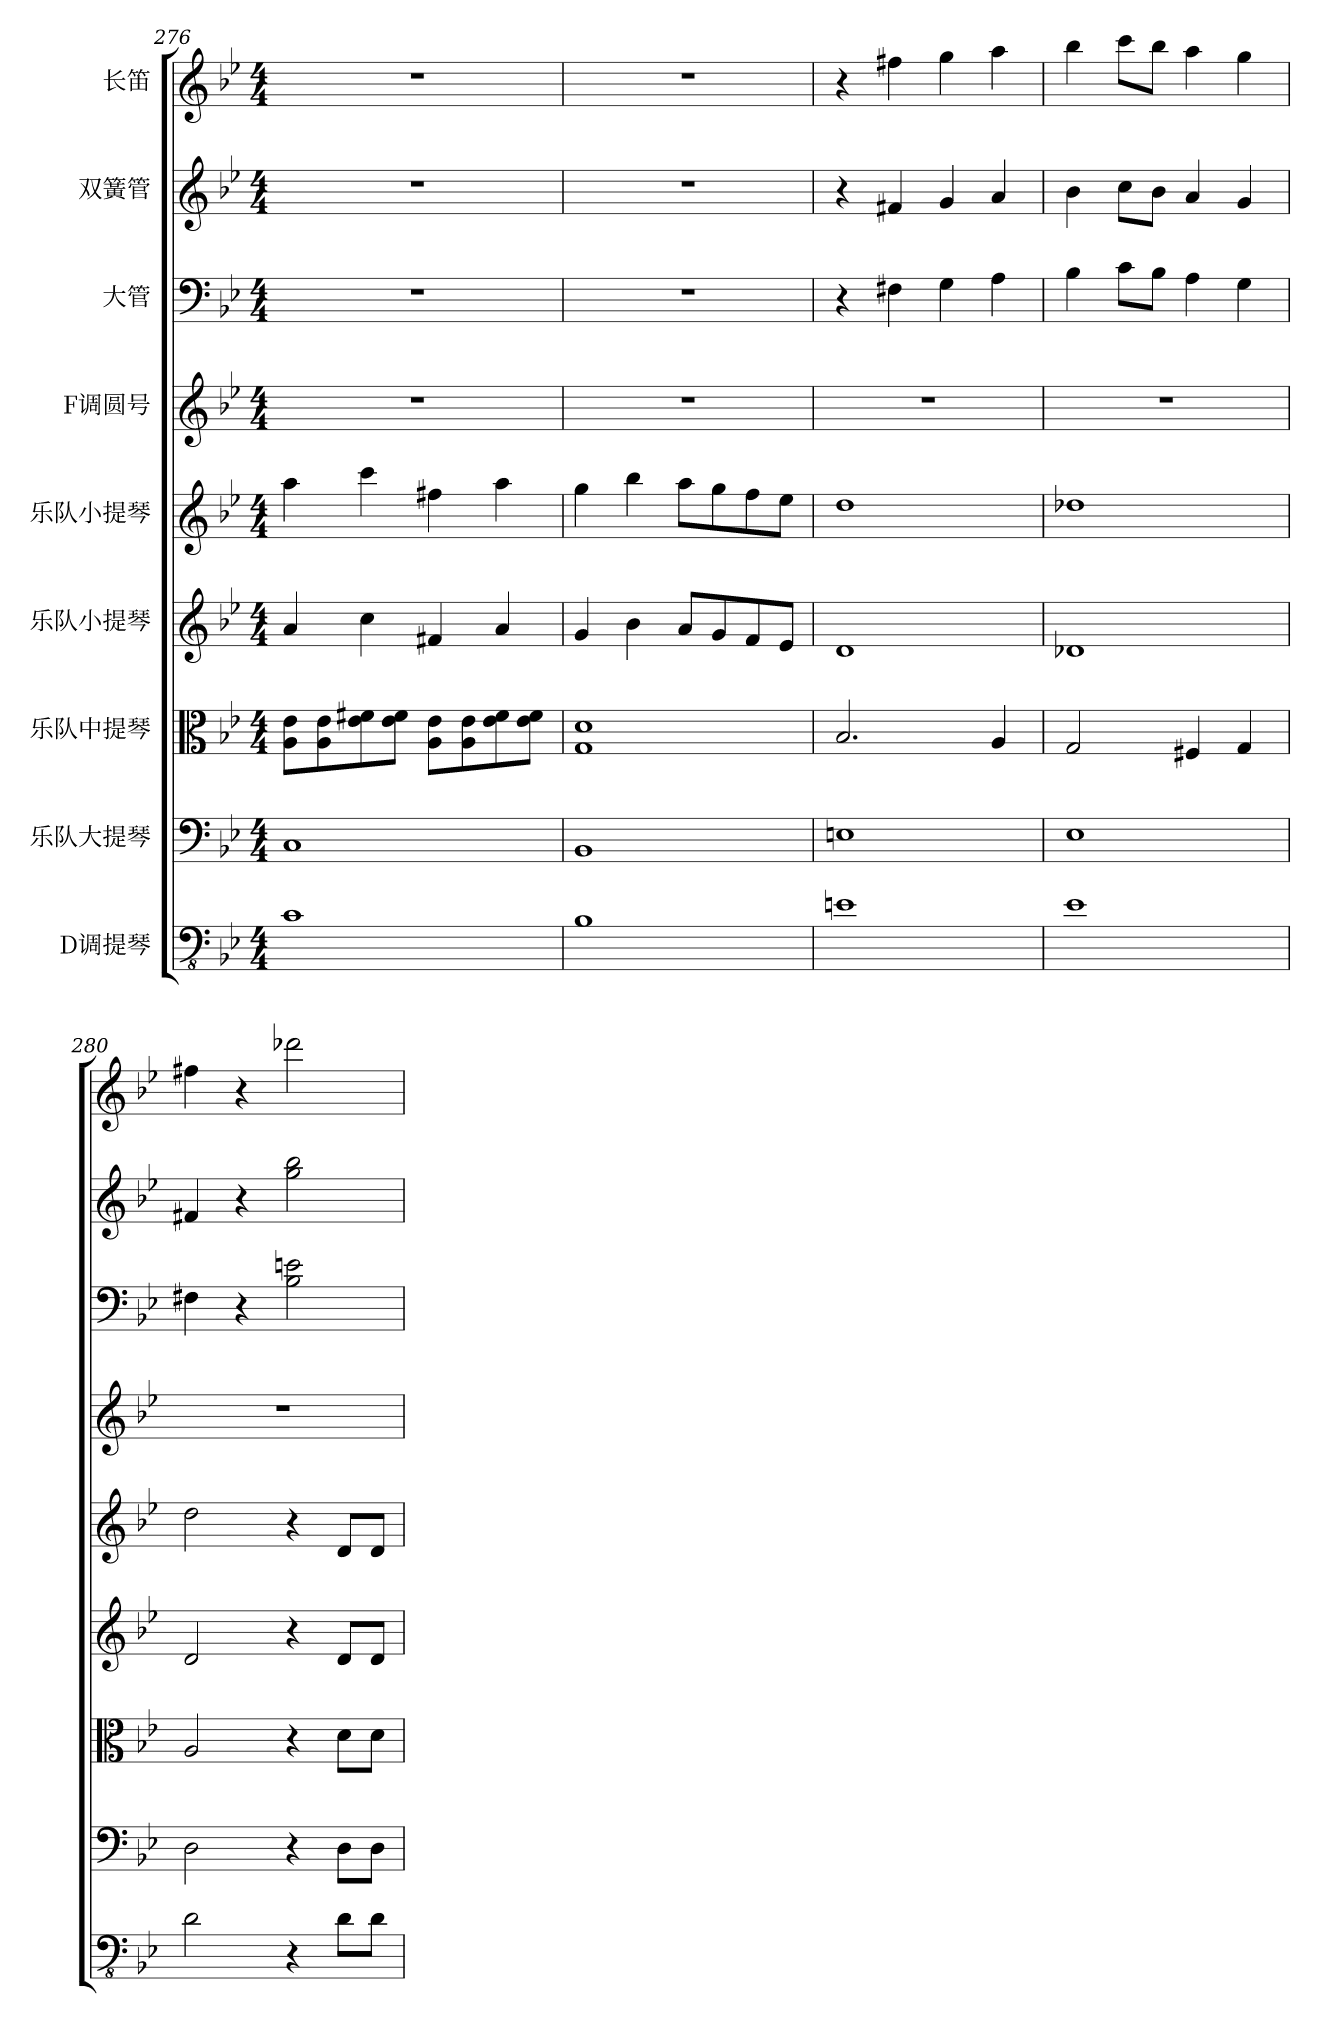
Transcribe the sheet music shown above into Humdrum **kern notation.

**kern	**kern	**kern	**kern	**kern	**kern	**kern	**kern	**kern
*part9	*part8	*part7	*part6	*part5	*part4	*part3	*part2	*part1
*staff9	*staff8	*staff7	*staff6	*staff5	*staff4	*staff3	*staff2	*staff1
*I"D调提琴	*I"乐队大提琴	*I"乐队中提琴	*I"乐队小提琴	*I"乐队小提琴	*I"F调圆号	*I"大管	*I"双簧管	*I"长笛
*clefFv4	*clefF4	*clefC3	*clefG2	*clefG2	*clefG2	*clefF4	*clefG2	*clefG2
*ITrd7c12	*	*	*	*	*ITrd4c7	*	*	*
*k[b-e-]	*k[b-e-]	*k[b-e-]	*k[b-e-]	*k[b-e-]	*k[b-e-a-]	*k[b-e-]	*k[b-e-]	*k[b-e-]
*M4/4	*M4/4	*M4/4	*M4/4	*M4/4	*M4/4	*M4/4	*M4/4	*M4/4
=276	=276	=276	=276	=276	=276	=276	=276	=276
1CC	1C	8A\ 8e-\L	4a/	4aa\	1r	1r	1r	1r
.	.	8A\ 8e-\	.	.	.	.	.	.
.	.	8e-\ 8f#X\	4cc\	4ccc\	.	.	.	.
.	.	8e-\ 8f#\J	.	.	.	.	.	.
.	.	8A\ 8e-\L	4f#X/	4ff#X\	.	.	.	.
.	.	8A\ 8e-\	.	.	.	.	.	.
.	.	8e-\ 8f#\	4a/	4aa\	.	.	.	.
.	.	8e-\ 8f#\J	.	.	.	.	.	.
=277	=277	=277	=277	=277	=277	=277	=277	=277
1BBB-	1BB-	1G 1d	4g/	4gg\	1r	1r	1r	1r
.	.	.	4b-\	4bb-\	.	.	.	.
.	.	.	8a/L	8aa\L	.	.	.	.
.	.	.	8g/	8gg\	.	.	.	.
.	.	.	8f/	8ff\	.	.	.	.
.	.	.	8e-/J	8ee-\J	.	.	.	.
!!LO:PB:g=z
=278	=278	=278	=278	=278	=278	=278	=278	=278
1EEn	1En	2.B-/	1d	1dd	1r	4r	4r	4r
.	.	.	.	.	.	4F#X\	4f#X/	4ff#X\
.	.	.	.	.	.	4G\	4g/	4gg\
.	.	4A/	.	.	.	4A\	4a/	4aa\
=279	=279	=279	=279	=279	=279	=279	=279	=279
1EE-	1E-	2G/	1d-X	1dd-X	1r	4B-\	4b-\	4bb-\
.	.	.	.	.	.	8c\L	8cc\L	8ccc\L
.	.	.	.	.	.	8B-\J	8b-\J	8bb-\J
.	.	4F#X/	.	.	.	4A\	4a/	4aa\
.	.	4G/	.	.	.	4G\	4g/	4gg\
=280	=280	=280	=280	=280	=280	=280	=280	=280
2DD\	2D\	2A/	2d/	2dd\	1r	4F#X\	4f#X/	4ff#X\
.	.	.	.	.	.	4r	4r	4r
4r	4r	4r	4r	4r	.	2B-\ 2en\	2gg\ 2bb-\	2ddd-X\
8DD\L	8D\L	8d\L	8d/L	8d/L	.	.	.	.
8DD\J	8D\J	8d\J	8d/J	8d/J	.	.	.	.
=	=	=	=	=	=	=	=	=
*-	*-	*-	*-	*-	*-	*-	*-	*-
